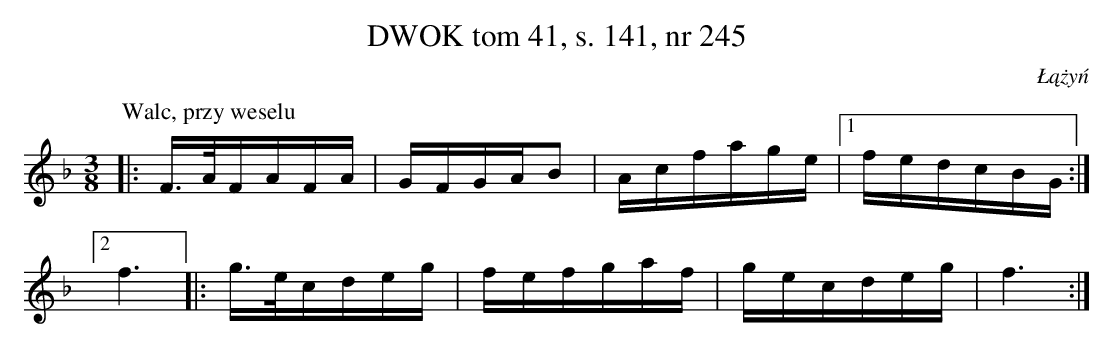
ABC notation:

X:1
T:DWOK tom 41, s. 141, nr 245
O:Łążyń
L:1/16
M:3/8
K:F
P:Walc, przy weselu
|:F3/2A/2FAFA|GFGAB2|Acfage|[1fedcBG:|
[2f6|:g3/2e/2cdeg|fefgaf|gecdeg|f6:|
